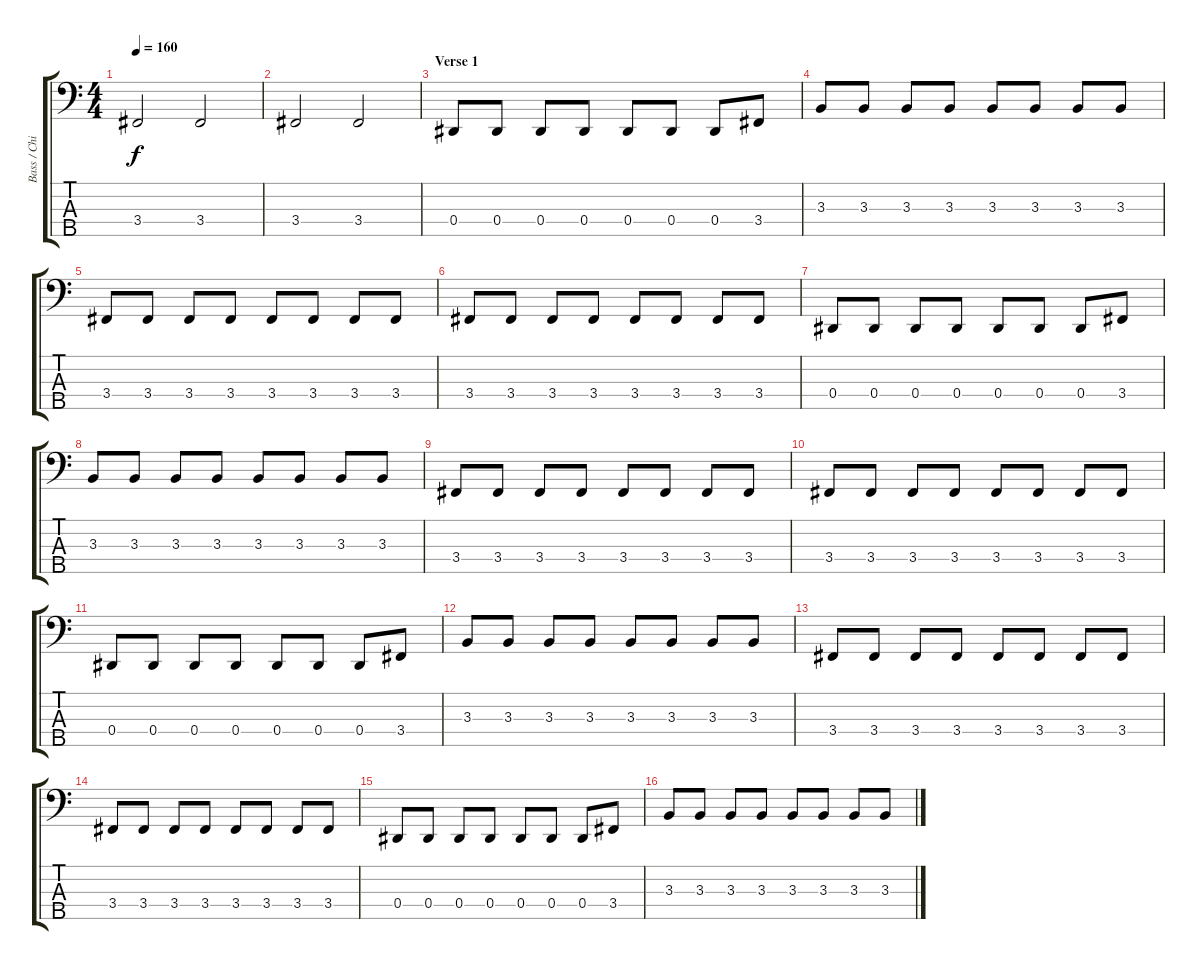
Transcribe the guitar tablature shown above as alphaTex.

\track ("Bass / Chi Cheng" "Bass / Chi") {instrument electricbassfinger}
\staff {score tabs}
\tuning (Gb2 Db2 Ab1 Eb1 Ab0) {hide}
\ts (4 4)
\tempo 160
\clef f4
\ks c
3.4.2{dy f instrument electricbassfinger} 3.4.2 |
3.4.2 3.4.2 |
\section ("" "Verse 1")
0.4.8 0.4.8 0.4.8 0.4.8 0.4.8 0.4.8 0.4.8 3.4.8 |
3.3.8 3.3.8 3.3.8 3.3.8 3.3.8 3.3.8 3.3.8 3.3.8 |
3.4.8 3.4.8 3.4.8 3.4.8 3.4.8 3.4.8 3.4.8 3.4.8 |
3.4.8 3.4.8 3.4.8 3.4.8 3.4.8 3.4.8 3.4.8 3.4.8 |
0.4.8 0.4.8 0.4.8 0.4.8 0.4.8 0.4.8 0.4.8 3.4.8 |
3.3.8 3.3.8 3.3.8 3.3.8 3.3.8 3.3.8 3.3.8 3.3.8 |
3.4.8 3.4.8 3.4.8 3.4.8 3.4.8 3.4.8 3.4.8 3.4.8 |
3.4.8 3.4.8 3.4.8 3.4.8 3.4.8 3.4.8 3.4.8 3.4.8 |
0.4.8 0.4.8 0.4.8 0.4.8 0.4.8 0.4.8 0.4.8 3.4.8 |
3.3.8 3.3.8 3.3.8 3.3.8 3.3.8 3.3.8 3.3.8 3.3.8 |
3.4.8 3.4.8 3.4.8 3.4.8 3.4.8 3.4.8 3.4.8 3.4.8 |
3.4.8 3.4.8 3.4.8 3.4.8 3.4.8 3.4.8 3.4.8 3.4.8 |
0.4.8 0.4.8 0.4.8 0.4.8 0.4.8 0.4.8 0.4.8 3.4.8 |
3.3.8 3.3.8 3.3.8 3.3.8 3.3.8 3.3.8 3.3.8 3.3.8
